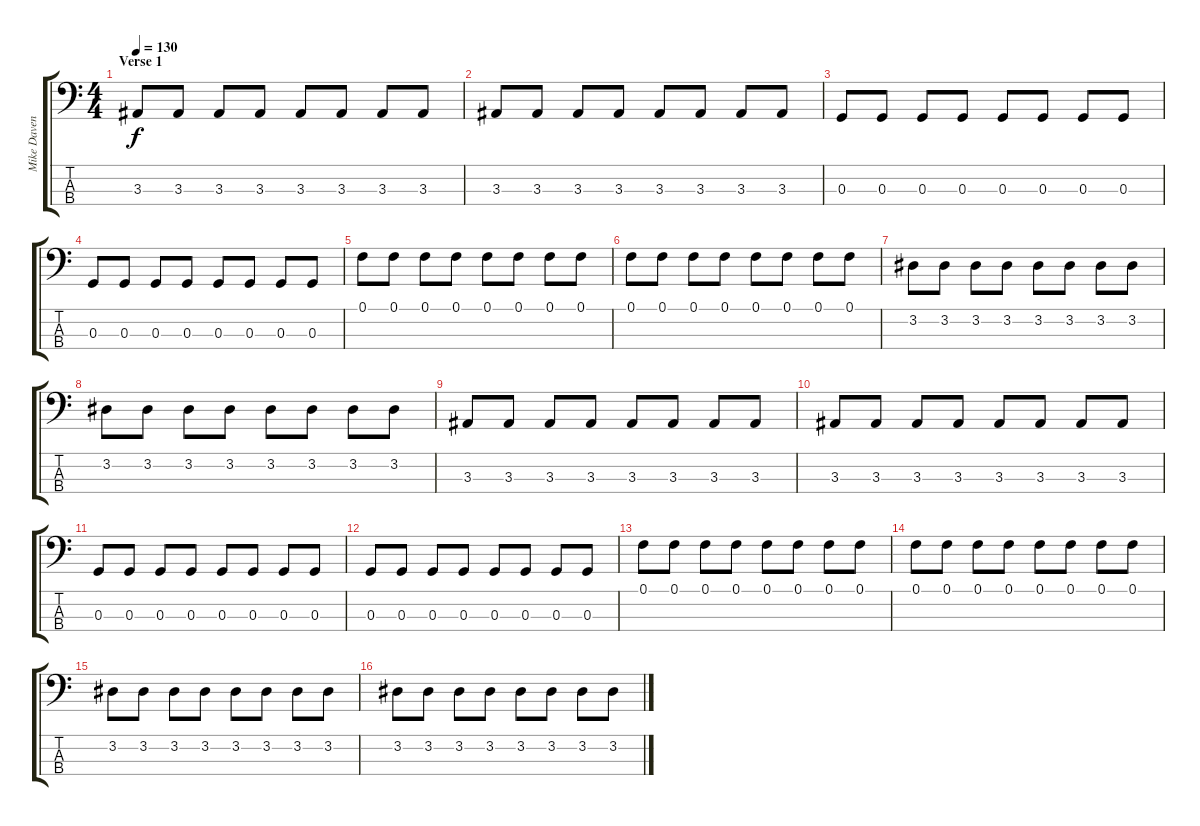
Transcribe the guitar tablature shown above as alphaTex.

\track ("Mike Davenport (Bass)" "Mike Daven") {instrument electricbasspick}
\staff {score tabs}
\tuning (F2 C2 G1 D1) {hide}
\ts (4 4)
\section ("" "Verse 1")
\tempo 130
\clef f4
\ks c
3.3.8{dy f} 3.3.8 3.3.8 3.3.8 3.3.8 3.3.8 3.3.8 3.3.8 |
3.3.8 3.3.8 3.3.8 3.3.8 3.3.8 3.3.8 3.3.8 3.3.8 |
0.3.8 0.3.8 0.3.8 0.3.8 0.3.8 0.3.8 0.3.8 0.3.8 |
0.3.8 0.3.8 0.3.8 0.3.8 0.3.8 0.3.8 0.3.8 0.3.8 |
0.1.8 0.1.8 0.1.8 0.1.8 0.1.8 0.1.8 0.1.8 0.1.8 |
0.1.8 0.1.8 0.1.8 0.1.8 0.1.8 0.1.8 0.1.8 0.1.8 |
3.2.8 3.2.8 3.2.8 3.2.8 3.2.8 3.2.8 3.2.8 3.2.8 |
3.2.8 3.2.8 3.2.8 3.2.8 3.2.8 3.2.8 3.2.8 3.2.8 |
3.3.8 3.3.8 3.3.8 3.3.8 3.3.8 3.3.8 3.3.8 3.3.8 |
3.3.8 3.3.8 3.3.8 3.3.8 3.3.8 3.3.8 3.3.8 3.3.8 |
0.3.8 0.3.8 0.3.8 0.3.8 0.3.8 0.3.8 0.3.8 0.3.8 |
0.3.8 0.3.8 0.3.8 0.3.8 0.3.8 0.3.8 0.3.8 0.3.8 |
0.1.8 0.1.8 0.1.8 0.1.8 0.1.8 0.1.8 0.1.8 0.1.8 |
0.1.8 0.1.8 0.1.8 0.1.8 0.1.8 0.1.8 0.1.8 0.1.8 |
3.2.8 3.2.8 3.2.8 3.2.8 3.2.8 3.2.8 3.2.8 3.2.8 |
3.2.8 3.2.8 3.2.8 3.2.8 3.2.8 3.2.8 3.2.8 3.2.8
